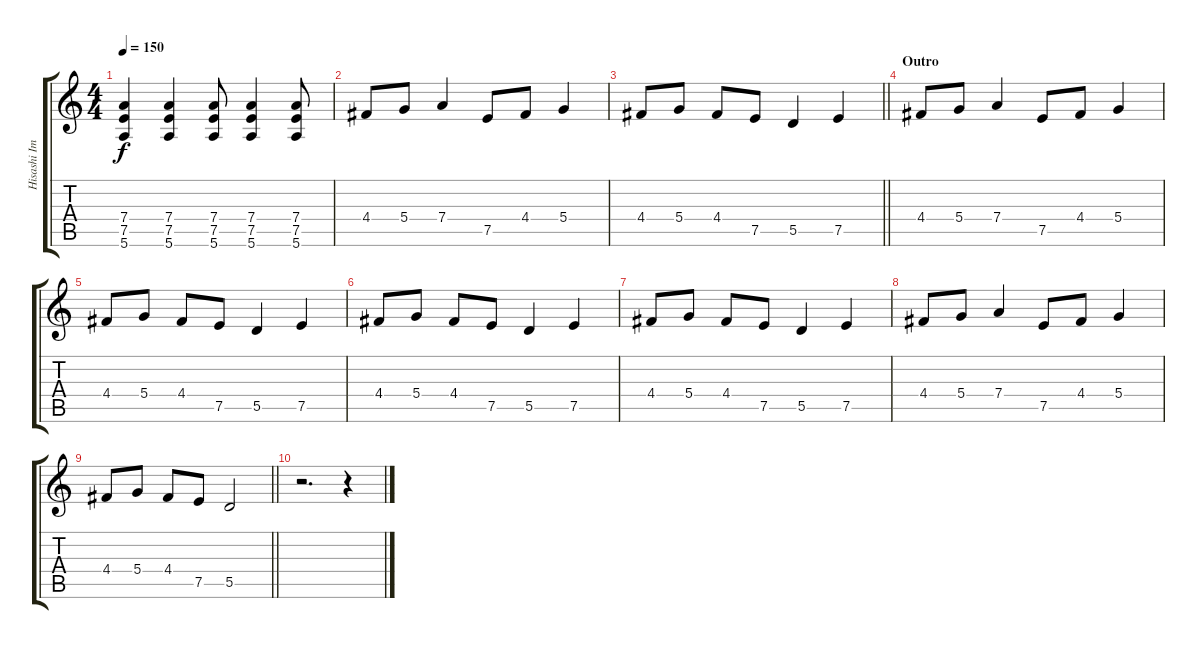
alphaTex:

\track ("Hisashi Imai" "Hisashi Im") {instrument overdrivenguitar}
\staff {score tabs}
\tuning (E4 B3 G3 D3 A2 E2) {hide}
\ts (4 4)
\tempo 150
\clef g2
\ks c
(7.4 7.5 5.6).4{dy f} (7.4 7.5 5.6).4 (7.4 7.5 5.6).8 (7.4 7.5 5.6).4 (7.4 7.5 5.6).8 |
4.4.8 5.4.8 7.4.4 7.5.8 4.4.8 5.4.4 |
\barLineRight lightlight
4.4.8 5.4.8 4.4.8 7.5.8 5.5.4 7.5.4 |
\section ("" "Outro")
4.4.8 5.4.8 7.4.4 7.5.8 4.4.8 5.4.4 |
4.4.8 5.4.8 4.4.8 7.5.8 5.5.4 7.5.4 |
4.4.8 5.4.8 4.4.8 7.5.8 5.5.4 7.5.4 |
4.4.8 5.4.8 4.4.8 7.5.8 5.5.4 7.5.4 |
4.4.8 5.4.8 7.4.4 7.5.8 4.4.8 5.4.4 |
\barLineRight lightlight
4.4.8 5.4.8 4.4.8 7.5.8 5.5.2 |
r.2{d} r.4
